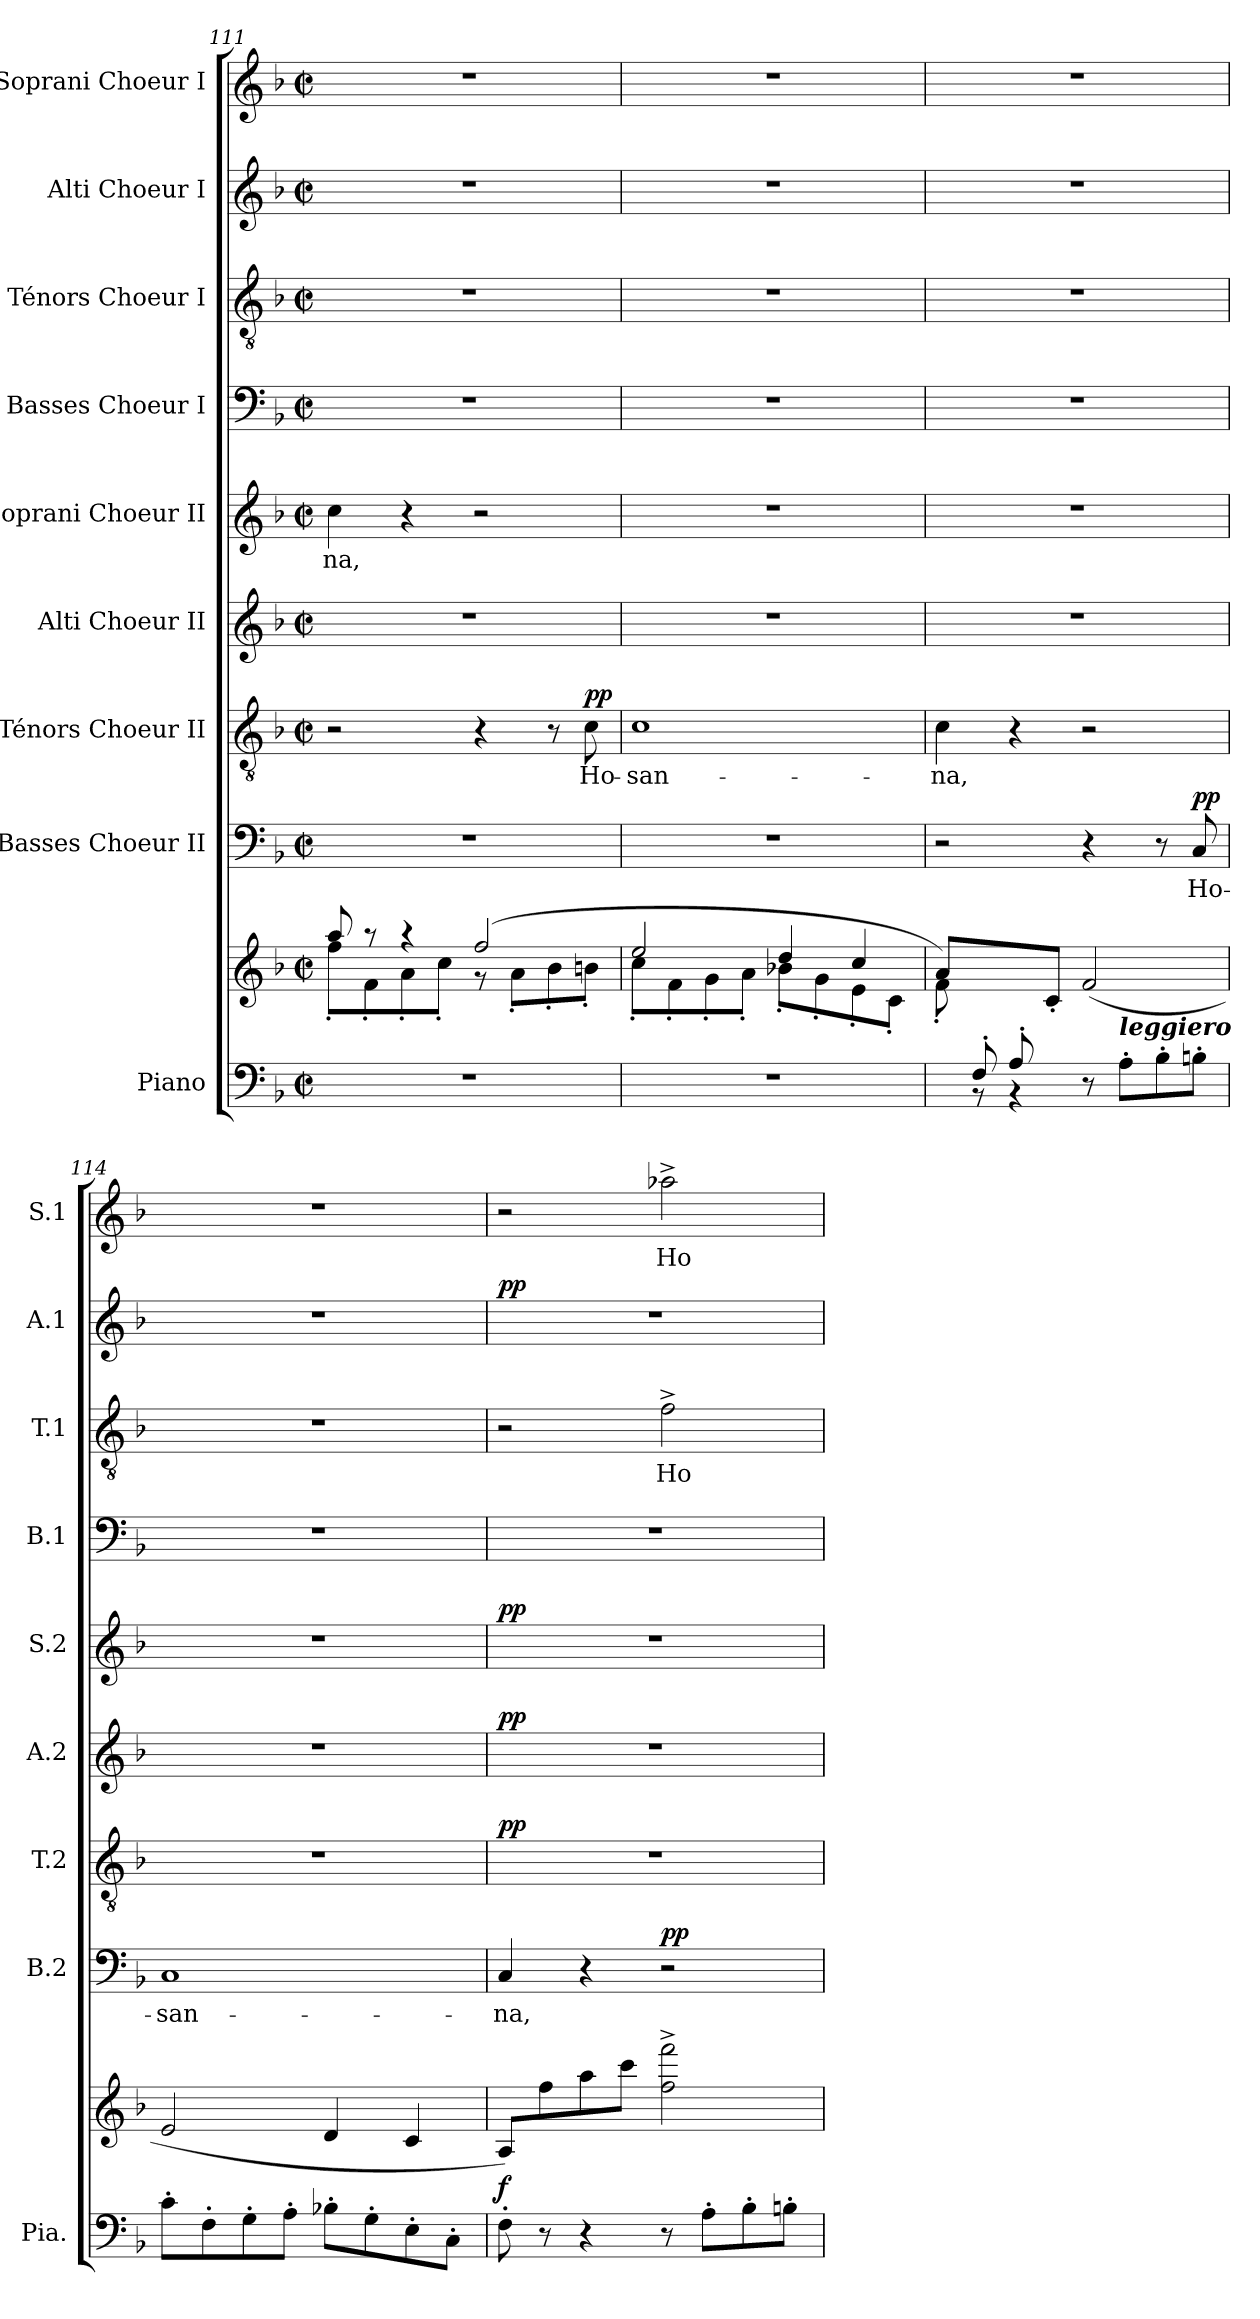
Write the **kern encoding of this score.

**kern	**kern	**dynam	**kern	**text	**dynam	**kern	**text	**dynam	**kern	**dynam	**kern	**text	**dynam	**kern	**dynam	**kern	**text	**dynam	**kern	**dynam	**kern	**text	**dynam
*part9	*part9	*part9	*part8	*part8	*part8	*part7	*part7	*part7	*part6	*part6	*part5	*part5	*part5	*part4	*part4	*part3	*part3	*part3	*part2	*part2	*part1	*part1	*part1
*staff10	*staff9	*staff9/10	*staff8	*staff8	*staff8	*staff7	*staff7	*staff7	*staff6	*staff6	*staff5	*staff5	*staff5	*staff4	*staff4	*staff3	*staff3	*staff3	*staff2	*staff2	*staff1	*staff1	*staff1
*I"Piano	*	*	*I"Basses Choeur II	*	*	*I"Ténors Choeur II	*	*	*I"Alti Choeur II	*	*I"Soprani Choeur II	*	*	*I"Basses Choeur I	*	*I"Ténors Choeur I	*	*	*I"Alti Choeur I	*	*I"Soprani Choeur I	*	*
*I'Pia.	*	*	*I'B.2	*	*	*I'T.2	*	*	*I'A.2	*	*I'S.2	*	*	*I'B.1	*	*I'T.1	*	*	*I'A.1	*	*I'S.1	*	*
*clefF4	*clefG2	*	*clefF4	*	*	*clefGv2	*	*	*clefG2	*	*clefG2	*	*	*clefF4	*	*clefGv2	*	*	*clefG2	*	*clefG2	*	*
*	*	*	*	*	*	*	*	*	*	*	*	*	*	*	*	*	*	*	*	*	*ITrd2c3	*	*
*k[b-]	*k[b-]	*	*k[b-]	*	*	*k[b-]	*	*	*k[b-]	*	*k[b-]	*	*	*k[b-]	*	*k[b-]	*	*	*k[b-]	*	*k[f#c#]	*	*
*M2/2	*M2/2	*	*M2/2	*	*	*M2/2	*	*	*M2/2	*	*M2/2	*	*	*M2/2	*	*M2/2	*	*	*M2/2	*	*M2/2	*	*
*met(c|)	*met(c|)	*	*met(c|)	*	*	*met(c|)	*	*	*met(c|)	*	*met(c|)	*	*	*met(c|)	*	*met(c|)	*	*	*met(c|)	*	*met(c|)	*	*
=111	=111	=111	=111	=111	=111	=111	=111	=111	=111	=111	=111	=111	=111	=111	=111	=111	=111	=111	=111	=111	=111	=111	=111
*	*^	*	*	*	*	*	*	*	*	*	*	*	*	*	*	*	*	*	*	*	*	*	*
1r	8aa/	8ff'\L	.	1r	.	.	2r	.	.	1r	.	4cci\	-na,	.	1r	.	1r	.	.	1r	.	1r	.	.
.	8r	8f'\	.	.	.	.	.	.	.	.	.	.	.	.	.	.	.	.	.	.	.	.	.	.
.	4r	8a'\	.	.	.	.	.	.	.	.	.	4r	.	.	.	.	.	.	.	.	.	.	.	.
.	.	8cc'\J	.	.	.	.	.	.	.	.	.	.	.	.	.	.	.	.	.	.	.	.	.	.
.	(2ff/	8r	.	.	.	.	4r	.	.	.	.	2r	.	.	.	.	.	.	.	.	.	.	.	.
.	.	8a'\L	.	.	.	.	.	.	.	.	.	.	.	.	.	.	.	.	.	.	.	.	.	.
.	.	8b-'\	.	.	.	.	8r	.	.	.	.	.	.	.	.	.	.	.	.	.	.	.	.	.
!	!	!	!	!	!	!	!	!	!LO:DY:a	!	!	!	!	!	!	!	!	!	!	!	!	!	!	!
.	.	8bn'\J	.	.	.	.	8c\	Ho-	pp	.	.	.	.	.	.	.	.	.	.	.	.	.	.	.
!!LO:PB:g=z
=112	=112	=112	=112	=112	=112	=112	=112	=112	=112	=112	=112	=112	=112	=112	=112	=112	=112	=112	=112	=112	=112	=112	=112	=112
1r	2ee/	8cc'\L	.	1r	.	.	1c	-san-	.	1r	.	1r	.	.	1r	.	1r	.	.	1r	.	1r	.	.
.	.	8f'\	.	.	.	.	.	.	.	.	.	.	.	.	.	.	.	.	.	.	.	.	.	.
.	.	8g'\	.	.	.	.	.	.	.	.	.	.	.	.	.	.	.	.	.	.	.	.	.	.
.	.	8a'\J	.	.	.	.	.	.	.	.	.	.	.	.	.	.	.	.	.	.	.	.	.	.
.	4dd/	8b-X'\L	.	.	.	.	.	.	.	.	.	.	.	.	.	.	.	.	.	.	.	.	.	.
.	.	8g'\	.	.	.	.	.	.	.	.	.	.	.	.	.	.	.	.	.	.	.	.	.	.
.	4cc/	8e'\	.	.	.	.	.	.	.	.	.	.	.	.	.	.	.	.	.	.	.	.	.	.
.	.	8c'\J	.	.	.	.	.	.	.	.	.	.	.	.	.	.	.	.	.	.	.	.	.	.
=113	=113	=113	=113	=113	=113	=113	=113	=113	=113	=113	=113	=113	=113	=113	=113	=113	=113	=113	=113	=113	=113	=113	=113	=113
*^	*	*	*	*	*	*	*	*	*	*	*	*	*	*	*	*	*	*	*	*	*	*	*	*
8ryy	8ryy	8a/L)	8f'\	.	2r	.	.	4c\	-na,	.	1r	.	1r	.	.	1r	.	1r	.	.	1r	.	1r	.	.
8F'/	8rBB	4ryy	2..ryy	.	.	.	.	.	.	.	.	.	.	.	.	.	.	.	.	.	.	.	.	.	.
8A'/	4rBB	.	.	.	.	.	.	4r	.	.	.	.	.	.	.	.	.	.	.	.	.	.	.	.	.
2ryy	.	8c'/J	.	.	.	.	.	.	.	.	.	.	.	.	.	.	.	.	.	.	.	.	.	.	.
.	8r	(2f/	.	.	4r	.	.	2r	.	.	.	.	.	.	.	.	.	.	.	.	.	.	.	.	.
!	!LO:TX:a:Bi:t=leggiero	!	!	!	!	!	!	!	!	!	!	!	!	!	!	!	!	!	!	!	!	!	!	!	!
.	8A'\L	.	.	.	.	.	.	.	.	.	.	.	.	.	.	.	.	.	.	.	.	.	.	.	.
.	8B-'\	.	.	.	8r	.	.	.	.	.	.	.	.	.	.	.	.	.	.	.	.	.	.	.	.
!	!	!	!	!	!	!	!LO:DY:a	!	!	!	!	!	!	!	!	!	!	!	!	!	!	!	!	!	!
8ryy	8Bn'\J	.	.	.	8C/	Ho-	pp	.	.	.	.	.	.	.	.	.	.	.	.	.	.	.	.	.	.
*v	*v	*	*	*	*	*	*	*	*	*	*	*	*	*	*	*	*	*	*	*	*	*	*	*	*
*	*v	*v	*	*	*	*	*	*	*	*	*	*	*	*	*	*	*	*	*	*	*	*	*	*
=114	=114	=114	=114	=114	=114	=114	=114	=114	=114	=114	=114	=114	=114	=114	=114	=114	=114	=114	=114	=114	=114	=114	=114
8c'\L	2e/	.	1C	-san-	.	1r	.	.	1r	.	1r	.	.	1r	.	1r	.	.	1r	.	1r	.	.
8F'\	.	.	.	.	.	.	.	.	.	.	.	.	.	.	.	.	.	.	.	.	.	.	.
8G'\	.	.	.	.	.	.	.	.	.	.	.	.	.	.	.	.	.	.	.	.	.	.	.
8A'\J	.	.	.	.	.	.	.	.	.	.	.	.	.	.	.	.	.	.	.	.	.	.	.
8B-X'\L	4d/	.	.	.	.	.	.	.	.	.	.	.	.	.	.	.	.	.	.	.	.	.	.
8G'\	.	.	.	.	.	.	.	.	.	.	.	.	.	.	.	.	.	.	.	.	.	.	.
8E'\	4c/	.	.	.	.	.	.	.	.	.	.	.	.	.	.	.	.	.	.	.	.	.	.
8C'\J	.	.	.	.	.	.	.	.	.	.	.	.	.	.	.	.	.	.	.	.	.	.	.
=115	=115	=115	=115	=115	=115	=115	=115	=115	=115	=115	=115	=115	=115	=115	=115	=115	=115	=115	=115	=115	=115	=115	=115
!	!	!LO:DY:a=2	!	!	!	!	!	!LO:DY:a	!	!LO:DY:a	!	!	!LO:DY:a	!	!LO:DY:a	!	!	!	!	!	!	!	!
!	!	!	!	!	!	!	!	!	!	!	!	!	!	!	!LO:DY:n=1:a	!	!	!	!	!LO:DY:a	!	!	!
8F'\	8A/L)	f	4C/	-na,	.	1r	.	pp	1r	pp	1r	.	pp	1r	pp ff	2r	.	.	1r	pp	2r	.	.
8r	8ff\	.	.	.	.	.	.	.	.	.	.	.	.	.	.	.	.	.	.	.	.	.	.
4r	8aa\	.	4r	.	.	.	.	.	.	.	.	.	.	.	.	.	.	.	.	.	.	.	.
.	8ccc\J	.	.	.	.	.	.	.	.	.	.	.	.	.	.	.	.	.	.	.	.	.	.
!	!	!	!	!	!LO:DY:a	!	!	!	!	!	!	!	!	!	!	!	!	!LO:DY:a	!	!	!	!	!
!	!	!	!	!	!	!	!	!	!	!	!	!	!	!	!	!	!	!LO:DY:n=1:a	!	!	!	!	!LO:DY:a
!	!	!	!	!	!	!	!	!	!	!	!	!	!	!	!	!	!	!	!	!	!	!	!LO:DY:n=1:a
8r	2ff\^ 2fff\^	.	2r	.	pp	.	.	.	.	.	.	.	.	.	.	2f^\	Ho-	pp ff	.	.	2ffn^i\	Ho-	pp ff
8A'\L	.	.	.	.	.	.	.	.	.	.	.	.	.	.	.	.	.	.	.	.	.	.	.
8B-'\	.	.	.	.	.	.	.	.	.	.	.	.	.	.	.	.	.	.	.	.	.	.	.
8Bn'\J	.	.	.	.	.	.	.	.	.	.	.	.	.	.	.	.	.	.	.	.	.	.	.
=	=	=	=	=	=	=	=	=	=	=	=	=	=	=	=	=	=	=	=	=	=	=	=
*-	*-	*-	*-	*-	*-	*-	*-	*-	*-	*-	*-	*-	*-	*-	*-	*-	*-	*-	*-	*-	*-	*-	*-
